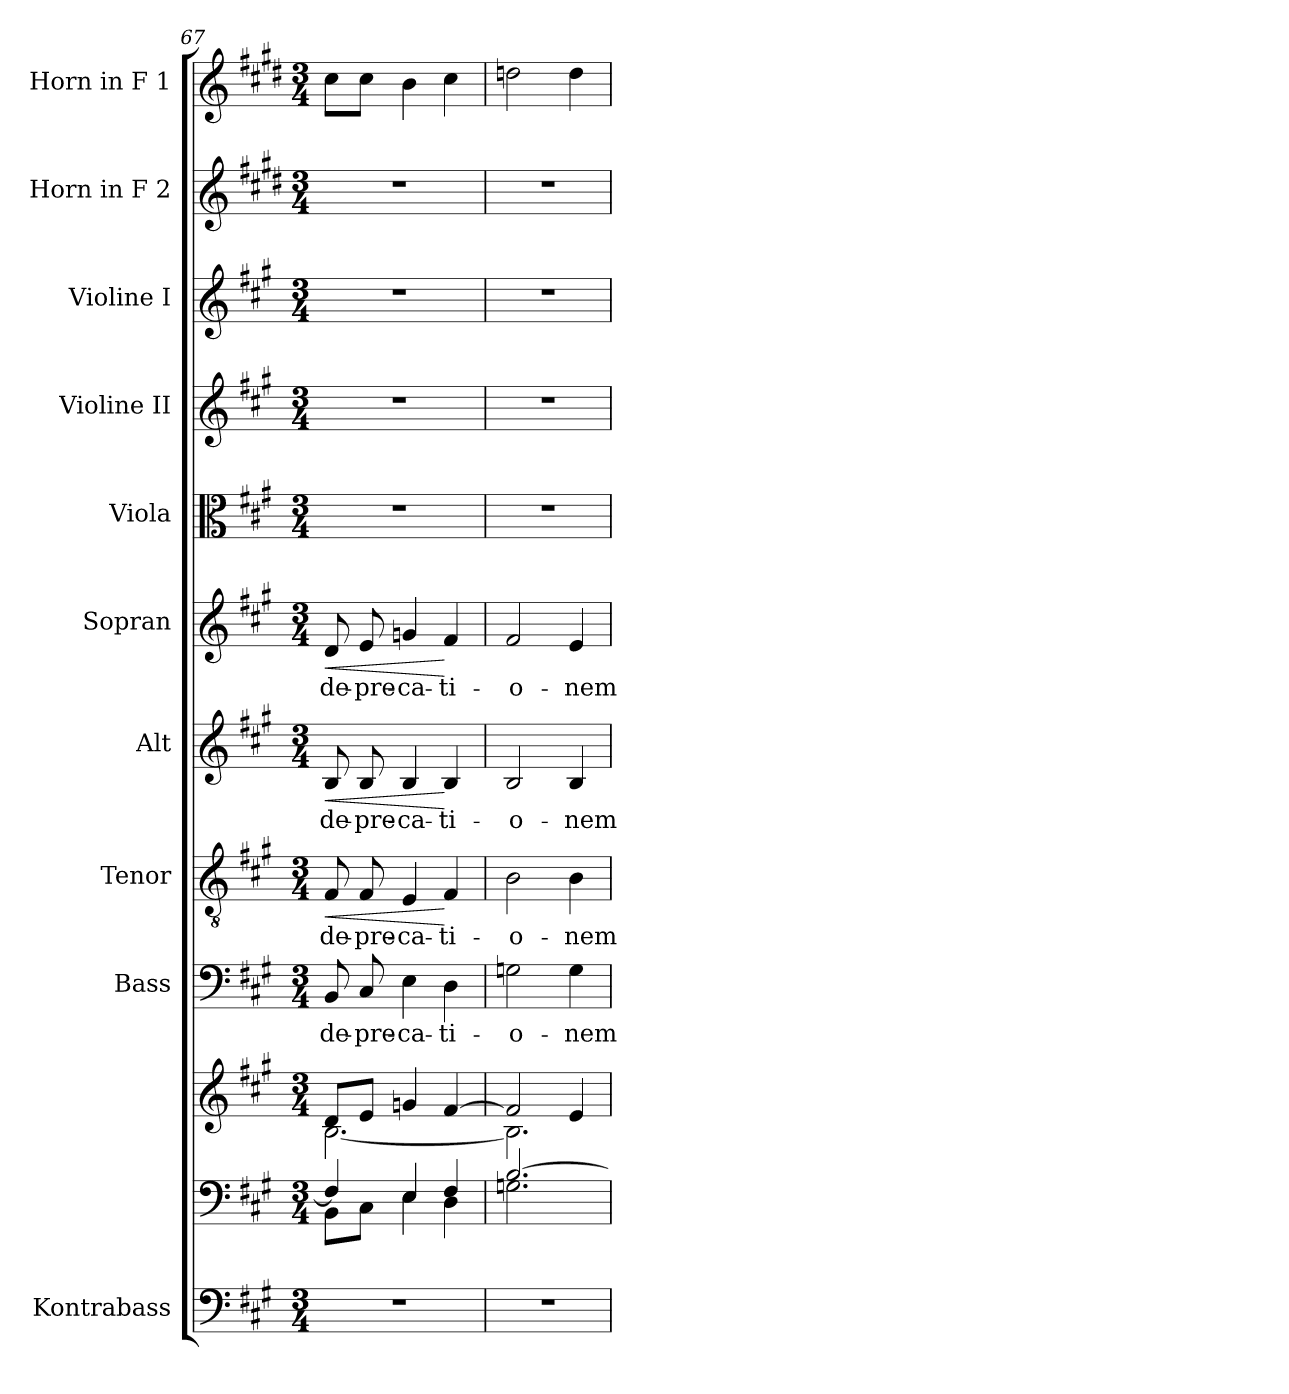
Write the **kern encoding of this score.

**kern	**kern	**kern	**kern	**text	**kern	**text	**dynam	**kern	**text	**dynam	**kern	**text	**dynam	**kern	**kern	**kern	**kern	**kern
*part11	*part10	*part10	*part9	*part9	*part8	*part8	*part8	*part7	*part7	*part7	*part6	*part6	*part6	*part5	*part4	*part3	*part2	*part1
*staff12	*staff11	*staff10	*staff9	*staff9	*staff8	*staff8	*staff8	*staff7	*staff7	*staff7	*staff6	*staff6	*staff6	*staff5	*staff4	*staff3	*staff2	*staff1
*I"Kontrabass	*	*	*I"Bass	*	*I"Tenor	*	*	*I"Alt	*	*	*I"Sopran	*	*	*I"Viola	*I"Violine II	*I"Violine I	*I"Horn in F 2	*I"Horn in F 1
*I'Kb.	*	*	*I'B.	*	*I'T.	*	*	*I'A.	*	*	*I'S.	*	*	*I'Vla.	*I'Vl. II	*I'Vl. I	*	*
*clefF4	*clefF4	*clefG2	*clefF4	*	*clefGv2	*	*	*clefG2	*	*	*clefG2	*	*	*clefC3	*clefG2	*clefG2	*clefG2	*clefG2
*ITrd7c12	*	*	*	*	*	*	*	*	*	*	*	*	*	*	*	*	*ITrd4c7	*ITrd4c7
*k[f#c#g#]	*k[f#c#g#]	*k[f#c#g#]	*k[f#c#g#]	*	*k[f#c#g#]	*	*	*k[f#c#g#]	*	*	*k[f#c#g#]	*	*	*k[f#c#g#]	*k[f#c#g#]	*k[f#c#g#]	*k[f#c#g#]	*k[f#c#g#]
*A:	*A:	*A:	*A:	*	*A:	*	*	*A:	*	*	*A:	*	*	*A:	*A:	*A:	*A:	*A:
*M3/4	*M3/4	*M3/4	*M3/4	*	*M3/4	*	*	*M3/4	*	*	*M3/4	*	*	*M3/4	*M3/4	*M3/4	*M3/4	*M3/4
=67	=67	=67	=67	=67	=67	=67	=67	=67	=67	=67	=67	=67	=67	=67	=67	=67	=67	=67
*	*^	*^	*	*	*	*	*	*	*	*	*	*	*	*	*	*	*	*
!	!	!	!	!	!	!LO:LY:b	!	!LO:LY:b	!LO:HP:b	!	!LO:LY:b	!LO:HP:b	!	!LO:LY:b	!LO:HP:b	!	!	!	!	!
2.r	4F#/]	8BB\L	8d/L	[<2.B\	8BB/	de-	8F#/	de-	<	8B/	de-	<	8d/	de-	<	2.r	2.r	2.r	2.r	8f#\L
!	!	!	!	!	!	!LO:LY:b	!	!LO:LY:b	!	!	!LO:LY:b	!	!	!LO:LY:b	!	!	!	!	!	!
.	.	8C#\J	8e/J	.	8C#/	-pre-	8F#/	-pre-	.	8B/	-pre-	.	8e/	-pre-	.	.	.	.	.	8f#\J
!	!	!	!	!	!	!LO:LY:b	!	!LO:LY:b	!	!	!LO:LY:b	!	!	!LO:LY:b	!	!	!	!	!	!
.	4E/	4E\	4gn/	.	4E\	-ca-	4E/	-ca-	.	4B/	-ca-	.	4gn/	-ca-	.	.	.	.	.	4e\
!	!	!	!	!	!	!LO:LY:b	!	!LO:LY:b	!	!	!LO:LY:b	!	!	!LO:LY:b	!	!	!	!	!	!
.	4F#/	4D\	[>4f#/	.	4D\	-ti-	4F#/	-ti-	[	4B/	-ti-	[	4f#/	-ti-	[	.	.	.	.	4f#\
!!LO:PB:g=z
=68	=68	=68	=68	=68	=68	=68	=68	=68	=68	=68	=68	=68	=68	=68	=68	=68	=68	=68	=68	=68
!	!	!	!	!	!	!LO:LY:b	!	!LO:LY:b	!	!	!LO:LY:b	!	!	!LO:LY:b	!	!	!	!	!	!
2.r	[>2.B/	2.Gn\	2f#/]	2.B\]	2Gn\	-o-	2B\	-o-	.	2B/	-o-	.	2f#/	-o-	.	2.r	2.r	2.r	2.r	2gn\
!	!	!	!	!	!	!LO:LY:b	!	!LO:LY:b	!	!	!LO:LY:b	!	!	!LO:LY:b	!	!	!	!	!	!
.	.	.	4e/	.	4G\	-nem	4B\	-nem	.	4B/	-nem	.	4e/	-nem	.	.	.	.	.	4g\
*	*v	*v	*	*	*	*	*	*	*	*	*	*	*	*	*	*	*	*	*	*
*	*	*v	*v	*	*	*	*	*	*	*	*	*	*	*	*	*	*	*	*
=	=	=	=	=	=	=	=	=	=	=	=	=	=	=	=	=	=	=
*-	*-	*-	*-	*-	*-	*-	*-	*-	*-	*-	*-	*-	*-	*-	*-	*-	*-	*-
